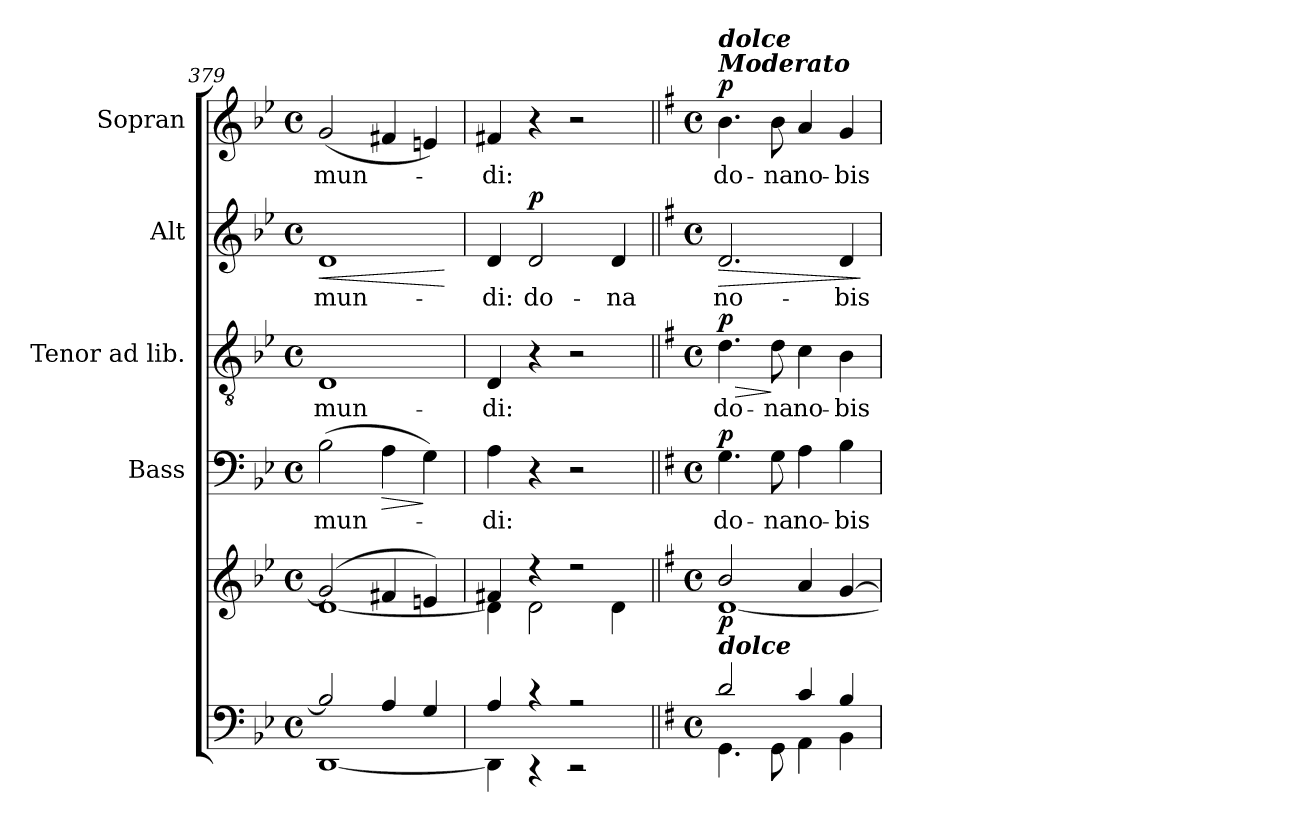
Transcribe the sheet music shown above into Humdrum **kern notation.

**kern	**kern	**dynam	**kern	**text	**dynam	**kern	**text	**dynam	**kern	**text	**dynam	**kern	**text	**dynam
*part5	*part5	*part5	*part4	*part4	*part4	*part3	*part3	*part3	*part2	*part2	*part2	*part1	*part1	*part1
*staff6	*staff5	*staff5/6	*staff4	*staff4	*staff4	*staff3	*staff3	*staff3	*staff2	*staff2	*staff2	*staff1	*staff1	*staff1
*	*	*	*I"Bass	*	*	*I"Tenor ad lib.	*	*	*I"Alt	*	*	*I"Sopran	*	*
*	*	*	*I'B.	*	*	*I'T.	*	*	*I'A.	*	*	*I'S.	*	*
!!LO:LB:g=z
*clefF4	*clefG2	*	*clefF4	*	*	*clefGv2	*	*	*clefG2	*	*	*clefG2	*	*
*k[b-e-]	*k[b-e-]	*	*k[b-e-]	*	*	*k[b-e-]	*	*	*k[b-e-]	*	*	*k[b-e-]	*	*
*B-:	*B-:	*	*B-:	*	*	*B-:	*	*	*B-:	*	*	*B-:	*	*
*M4/4	*M4/4	*	*M4/4	*	*	*M4/4	*	*	*M4/4	*	*	*M4/4	*	*
*met(c)	*met(c)	*	*met(c)	*	*	*met(c)	*	*	*met(c)	*	*	*met(c)	*	*
=379	=379	=379	=379	=379	=379	=379	=379	=379	=379	=379	=379	=379	=379	=379
*^	*^	*	*	*	*	*	*	*	*	*	*	*	*	*
!	!	!	!	!	!	!LO:LY:b	!	!	!LO:LY:b	!	!	!LO:LY:b	!LO:HP:b	!	!	!
!	!	!	!	!	!	!	!	!	!	!	!	!	!LO:HP:n=1:b	!	!LO:LY:b	!
2B-/]	[<1DD	(2g/]	[<1d	.	(>2B-\	mun-	.	1D	mun-	.	1d	mun-	< >	(<2g/	mun-	.
!	!	!	!	!	!	!	!LO:HP:b	!	!	!	!	!	!	!	!	!
4A/	.	4f#X/	.	.	4A\	.	>	.	.	.	.	.	.	4f#X/	.	.
4G/	.	4en/)	.	.	4G\)	.	]	.	.	.	.	.	.	4en/)	.	.
*v	*v	*	*	*	*	*	*	*	*	*	*	*	*	*	*	*
*	*v	*v	*	*	*	*	*	*	*	*	*	*	*	*	*
.	.	.	.	.	.	.	.	.	.	.	[	.	.	.
=380	=380	=380	=380	=380	=380	=380	=380	=380	=380	=380	=380	=380	=380	=380
*^	*^	*	*	*	*	*	*	*	*	*	*	*	*	*
!	!	!	!	!	!	!LO:LY:b	!	!	!LO:LY:b	!	!	!LO:LY:b	!	!	!LO:LY:b	!
4A/	4DD\]	4f#X/	4d\]	.	4A\	-di:	.	4D/	-di:	.	4d/	-di:	.	4f#X/	-di:	.
!	!	!	!	!	!	!	!	!	!	!	!	!LO:LY:b	!LO:DY:n=1:a	!	!	!
4r	4r	4r	2d\	.	4r	.	.	4r	.	.	2d/	do-	] p	4r	.	.
2r	2r	2r	.	.	2r	.	.	2r	.	.	.	.	.	2r	.	.
!	!	!	!	!	!	!	!	!	!	!	!	!LO:LY:b	!	!	!	!
.	.	.	4d\	.	.	.	.	.	.	.	4d/	-na	.	.	.	.
=381||	=381||	=381||	=381||	=381||	=381||	=381||	=381||	=381||	=381||	=381||	=381||	=381||	=381||	=381||	=381||	=381||
*k[f#]	*	*k[f#]	*	*	*k[f#]	*	*	*k[f#]	*	*	*k[f#]	*	*	*k[f#]	*	*
*G:	*	*G:	*	*	*G:	*	*	*G:	*	*	*G:	*	*	*G:	*	*
*M4/4	*	*M4/4	*	*	*M4/4	*	*	*M4/4	*	*	*M4/4	*	*	*M4/4	*	*
*met(c)	*	*met(c)	*	*	*met(c)	*	*	*met(c)	*	*	*met(c)	*	*	*met(c)	*	*
!	!	!	!	!	!	!	!	!	!	!	!	!	!	!LO:TX:a:Bi:t=Moderato	!	!
!	!	!	!	!	!	!	!	!	!	!	!	!	!	!LO:TX:a:Bi:t=dolce	!	!
!	!	!LO:TX:b:Bi:t=dolce	!	!	!	!	!	!	!	!	!	!	!	!	!	!
!	!	!	!	!LO:DY:b	!	!LO:LY:b	!LO:DY:a	!	!LO:LY:b	!LO:HP:b	!	!LO:LY:b	!LO:HP:b	!	!LO:LY:b	!
!	!	!	!	!	!	!	!	!	!	!LO:DY:n=1:a	!	!	!	!	!	!LO:DY:b
2d/	4.GG\	2b/	[<1d	p	4.G\	do-	p	4.d\	do-	> p	2.d/	no-	>	4.b\	do-	p
!	!	!	!	!	!	!LO:LY:b	!	!	!LO:LY:b	!	!	!	!	!	!LO:LY:b	!
.	8GG\	.	.	.	8G\	-na	.	8d\	-na	]	.	.	.	8b\	-na	.
!	!	!	!	!	!	!LO:LY:b	!	!	!LO:LY:b	!	!	!	!	!	!LO:LY:b	!
4c/	4AA\	4a/	.	.	4A\	no-	.	4c\	no-	.	.	.	.	4a/	no-	.
!	!	!	!	!	!	!LO:LY:b	!	!	!LO:LY:b	!	!	!LO:LY:b	!	!	!LO:LY:b	!
4B/	4BB\	[>4g/	.	.	4B\	-bis	.	4B\	-bis	.	4d/	-bis	.	4g/	-bis	.
*v	*v	*	*	*	*	*	*	*	*	*	*	*	*	*	*	*
*	*v	*v	*	*	*	*	*	*	*	*	*	*	*	*	*
.	.	.	.	.	.	.	.	.	.	.	]	.	.	.
=	=	=	=	=	=	=	=	=	=	=	=	=	=	=
*-	*-	*-	*-	*-	*-	*-	*-	*-	*-	*-	*-	*-	*-	*-
